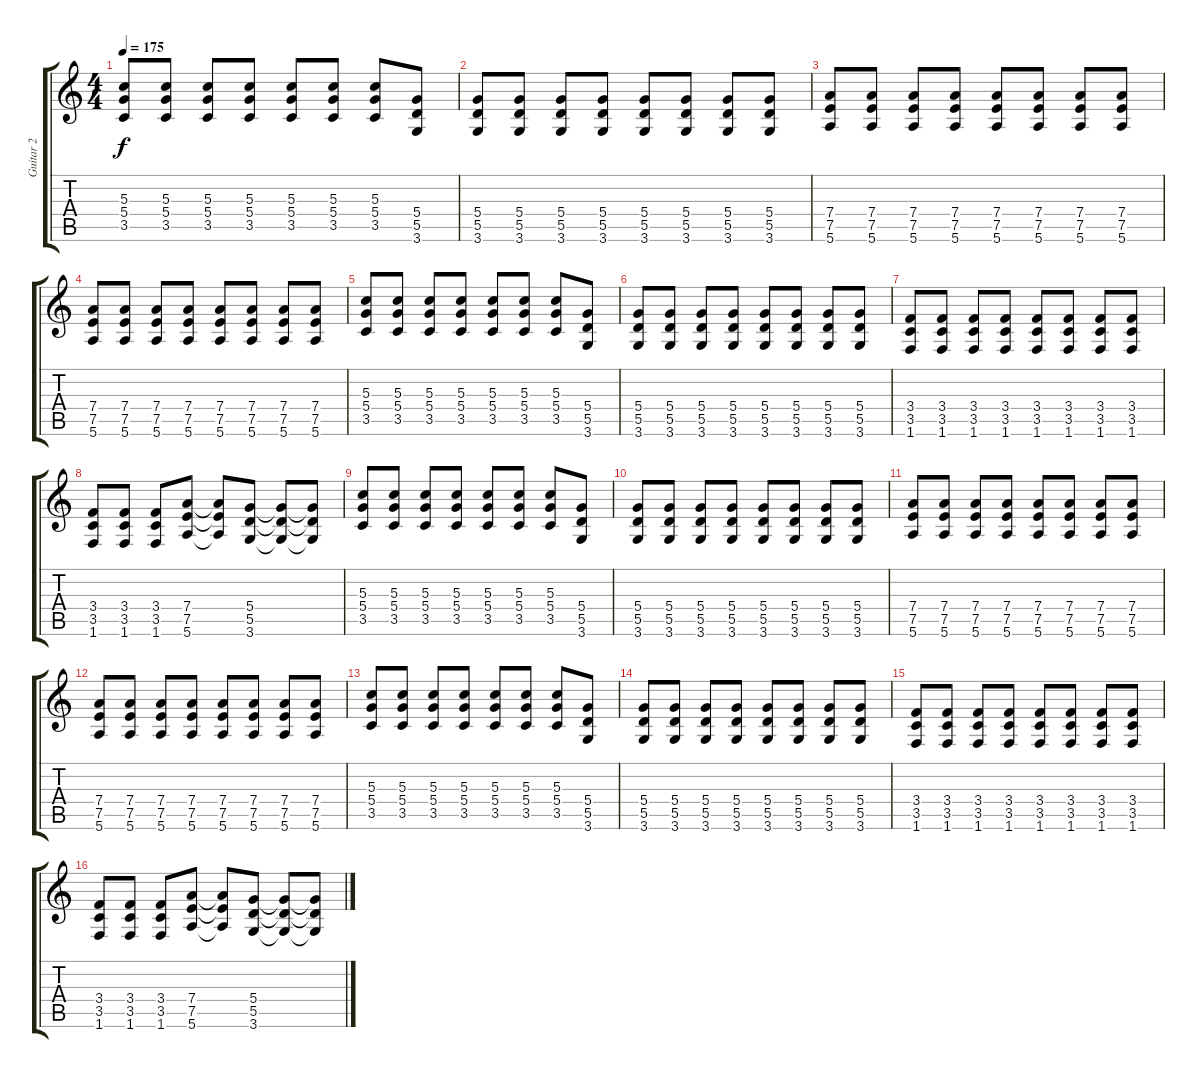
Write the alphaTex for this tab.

\track ("Guitar 2" "Guitar 2") {instrument overdrivenguitar}
\staff {score tabs}
\tuning (E4 B3 G3 D3 A2 E2) {hide}
\ts (4 4)
\tempo 175
\clef g2
\ks c
(5.3 5.4 3.5).8{dy f instrument overdrivenguitar} (5.3 5.4 3.5).8 (5.3 5.4 3.5).8 (5.3 5.4 3.5).8 (5.3 5.4 3.5).8 (5.3 5.4 3.5).8 (5.3 5.4 3.5).8 (5.4 5.5 3.6).8 |
(5.4 5.5 3.6).8 (5.4 5.5 3.6).8 (5.4 5.5 3.6).8 (5.4 5.5 3.6).8 (5.4 5.5 3.6).8 (5.4 5.5 3.6).8 (5.4 5.5 3.6).8 (5.4 5.5 3.6).8 |
(7.4 7.5 5.6).8 (7.4 7.5 5.6).8 (7.4 7.5 5.6).8 (7.4 7.5 5.6).8 (7.4 7.5 5.6).8 (7.4 7.5 5.6).8 (7.4 7.5 5.6).8 (7.4 7.5 5.6).8 |
(7.4 7.5 5.6).8 (7.4 7.5 5.6).8 (7.4 7.5 5.6).8 (7.4 7.5 5.6).8 (7.4 7.5 5.6).8 (7.4 7.5 5.6).8 (7.4 7.5 5.6).8 (7.4 7.5 5.6).8 |
(5.3 5.4 3.5).8 (5.3 5.4 3.5).8 (5.3 5.4 3.5).8 (5.3 5.4 3.5).8 (5.3 5.4 3.5).8 (5.3 5.4 3.5).8 (5.3 5.4 3.5).8 (5.4 5.5 3.6).8 |
(5.4 5.5 3.6).8 (5.4 5.5 3.6).8 (5.4 5.5 3.6).8 (5.4 5.5 3.6).8 (5.4 5.5 3.6).8 (5.4 5.5 3.6).8 (5.4 5.5 3.6).8 (5.4 5.5 3.6).8 |
(3.4 3.5 1.6).8 (3.4 3.5 1.6).8 (3.4 3.5 1.6).8 (3.4 3.5 1.6).8 (3.4 3.5 1.6).8 (3.4 3.5 1.6).8 (3.4 3.5 1.6).8 (3.4 3.5 1.6).8 |
(3.4 3.5 1.6).8 (3.4 3.5 1.6).8 (3.4 3.5 1.6).8 (7.4 7.5 5.6).8 (7.4{t} 7.5{t} 5.6{t}).8 (5.4 5.5 3.6).8 (5.4{t} 5.5{t} 3.6{t}).8 (5.4{t} 5.5{t} 3.6{t}).8 |
(5.3 5.4 3.5).8 (5.3 5.4 3.5).8 (5.3 5.4 3.5).8 (5.3 5.4 3.5).8 (5.3 5.4 3.5).8 (5.3 5.4 3.5).8 (5.3 5.4 3.5).8 (5.4 5.5 3.6).8 |
(5.4 5.5 3.6).8 (5.4 5.5 3.6).8 (5.4 5.5 3.6).8 (5.4 5.5 3.6).8 (5.4 5.5 3.6).8 (5.4 5.5 3.6).8 (5.4 5.5 3.6).8 (5.4 5.5 3.6).8 |
(7.4 7.5 5.6).8 (7.4 7.5 5.6).8 (7.4 7.5 5.6).8 (7.4 7.5 5.6).8 (7.4 7.5 5.6).8 (7.4 7.5 5.6).8 (7.4 7.5 5.6).8 (7.4 7.5 5.6).8 |
(7.4 7.5 5.6).8 (7.4 7.5 5.6).8 (7.4 7.5 5.6).8 (7.4 7.5 5.6).8 (7.4 7.5 5.6).8 (7.4 7.5 5.6).8 (7.4 7.5 5.6).8 (7.4 7.5 5.6).8 |
(5.3 5.4 3.5).8 (5.3 5.4 3.5).8 (5.3 5.4 3.5).8 (5.3 5.4 3.5).8 (5.3 5.4 3.5).8 (5.3 5.4 3.5).8 (5.3 5.4 3.5).8 (5.4 5.5 3.6).8 |
(5.4 5.5 3.6).8 (5.4 5.5 3.6).8 (5.4 5.5 3.6).8 (5.4 5.5 3.6).8 (5.4 5.5 3.6).8 (5.4 5.5 3.6).8 (5.4 5.5 3.6).8 (5.4 5.5 3.6).8 |
(3.4 3.5 1.6).8 (3.4 3.5 1.6).8 (3.4 3.5 1.6).8 (3.4 3.5 1.6).8 (3.4 3.5 1.6).8 (3.4 3.5 1.6).8 (3.4 3.5 1.6).8 (3.4 3.5 1.6).8 |
(3.4 3.5 1.6).8 (3.4 3.5 1.6).8 (3.4 3.5 1.6).8 (7.4 7.5 5.6).8 (7.4{t} 7.5{t} 5.6{t}).8 (5.4 5.5 3.6).8 (5.4{t} 5.5{t} 3.6{t}).8 (5.4{t} 5.5{t} 3.6{t}).8
